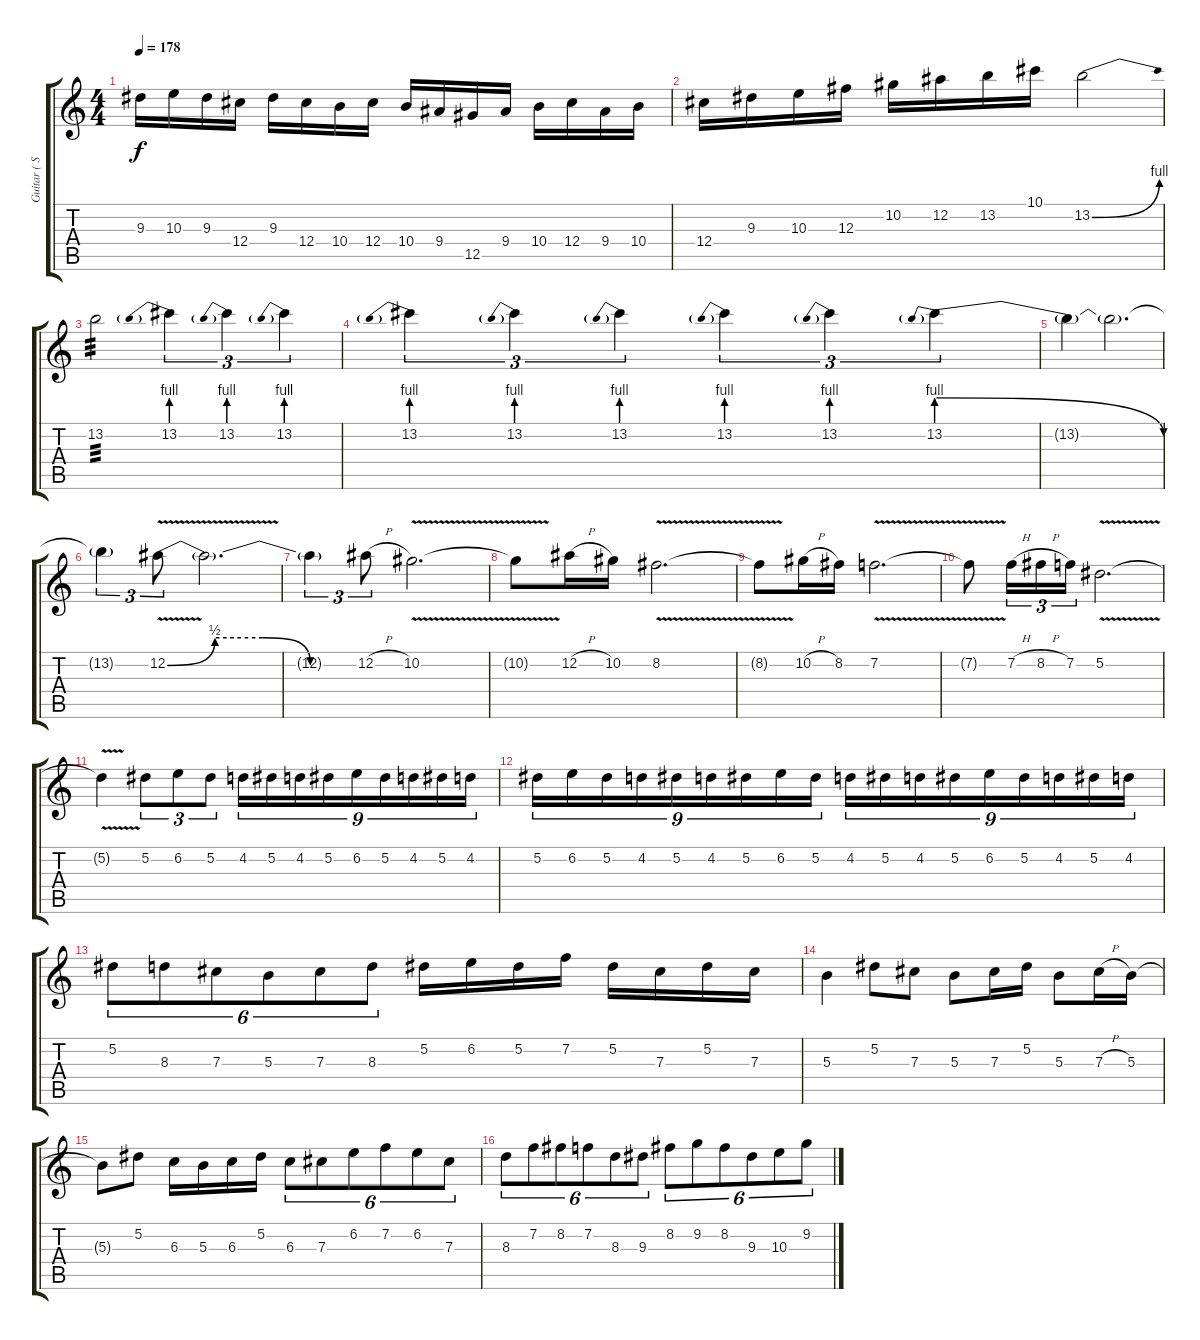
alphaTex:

\track ("Guitar ( Solo )" "Guitar ( S") {instrument overdrivenguitar}
\staff {score tabs}
\tuning (Eb4 Bb3 Gb3 Db3 Ab2 Eb2) {hide}
\ts (4 4)
\tempo 178
\clef g2
\ks c
9.3.16{dy f} 10.3.16 9.3.16 12.4.16 9.3.16 12.4.16 10.4.16 12.4.16 10.4.16 9.4.16 12.5.16 9.4.16 10.4.16 12.4.16 9.4.16 10.4.16 |
12.4.16 9.3.16 10.3.16 12.3.16 10.2.16 12.2.16 13.2.16 10.1.16 13.2{be (bend 0 0 60 4)}.2 |
13.2.2{tp 3} 13.2{be (prebend 0 4 60 4)}.4{tu (3 2)} 13.2{be (prebend 0 4 60 4)}.4{tu (3 2)} 13.2{be (prebend 0 4 60 4)}.4{tu (3 2)} |
13.2{be (prebend 0 4 60 4)}.4{tu (3 2)} 13.2{be (prebend 0 4 60 4)}.4{tu (3 2)} 13.2{be (prebend 0 4 60 4)}.4{tu (3 2)} 13.2{be (prebend 0 4 60 4)}.4{tu (3 2)} 13.2{be (prebend 0 4 60 4)}.4{tu (3 2)} 13.2{be (prebendrelease 0 4 60 0)}.4{tu (3 2)} |
13.2{t}.4 13.2{t}.2{d} |
13.2{t}.4{tu (3 2)} 12.2{be (custom 0 0 15 2 30 2 45 0 60 0) v}.8{tu (3 2)} 12.2{t}.2{d} |
12.2{t}.4{tu (3 2)} 12.2{h}.8{tu (3 2)} 10.2{v}.2{d} |
10.2{t}.8 12.2{h}.16 10.2.16 8.2{v}.2{d} |
8.2{t}.8 10.2{h}.16 8.2.16 7.2{v}.2{d} |
7.2{t}.8 7.2{h}.16{tu (3 2)} 8.2{h}.16{tu (3 2)} 7.2.16{tu (3 2)} 5.2{v}.2{d} |
5.2{t}.4 5.2.8{tu (3 2)} 6.2.8{tu (3 2)} 5.2.8{tu (3 2)} 4.2.16{tu (9 8)} 5.2.16{tu (9 8)} 4.2.16{tu (9 8)} 5.2.16{tu (9 8)} 6.2.16{tu (9 8)} 5.2.16{tu (9 8)} 4.2.16{tu (9 8)} 5.2.16{tu (9 8)} 4.2.16{tu (9 8)} |
5.2.16{tu (9 8)} 6.2.16{tu (9 8)} 5.2.16{tu (9 8)} 4.2.16{tu (9 8)} 5.2.16{tu (9 8)} 4.2.16{tu (9 8)} 5.2.16{tu (9 8)} 6.2.16{tu (9 8)} 5.2.16{tu (9 8)} 4.2.16{tu (9 8)} 5.2.16{tu (9 8)} 4.2.16{tu (9 8)} 5.2.16{tu (9 8)} 6.2.16{tu (9 8)} 5.2.16{tu (9 8)} 4.2.16{tu (9 8)} 5.2.16{tu (9 8)} 4.2.16{tu (9 8)} |
5.2.8{tu (6 4)} 8.3.8{tu (6 4)} 7.3.8{tu (6 4)} 5.3.8{tu (6 4)} 7.3.8{tu (6 4)} 8.3.8{tu (6 4)} 5.2.16 6.2.16 5.2.16 7.2.16 5.2.16 7.3.16 5.2.16 7.3.16 |
5.3.4 5.2.8 7.3.8 5.3.8 7.3.16 5.2.16 5.3.8 7.3{h}.16 5.3.16 |
5.3{t}.8 5.2.8 6.3.16 5.3.16 6.3.16 5.2.16 6.3.8{tu (6 4)} 7.3.8{tu (6 4)} 6.2.8{tu (6 4)} 7.2.8{tu (6 4)} 6.2.8{tu (6 4)} 7.3.8{tu (6 4)} |
8.3.8{tu (6 4)} 7.2.8{tu (6 4)} 8.2.8{tu (6 4)} 7.2.8{tu (6 4)} 8.3.8{tu (6 4)} 9.3.8{tu (6 4)} 8.2.8{tu (6 4)} 9.2.8{tu (6 4)} 8.2.8{tu (6 4)} 9.3.8{tu (6 4)} 10.3.8{tu (6 4)} 9.2.8{tu (6 4)}
